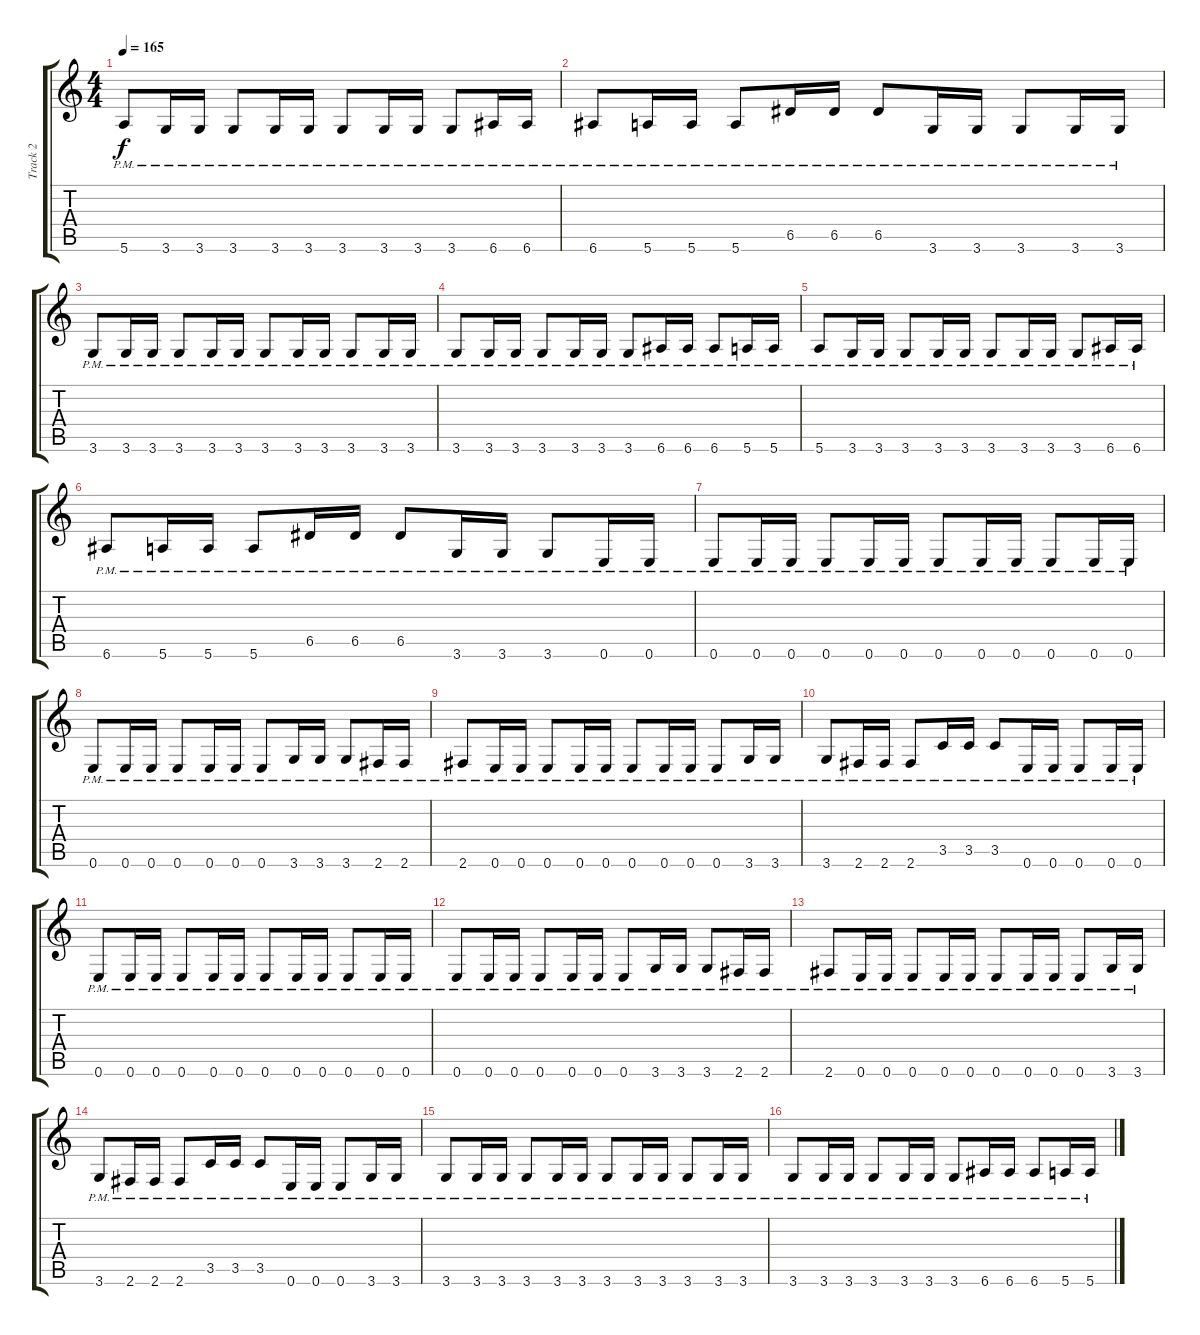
\track ("Track 2" "Track 2") {instrument distortionguitar}
\staff {score tabs}
\tuning (E4 B3 G3 D3 A2 E2) {hide}
\ts (4 4)
\tempo 165
\clef g2
\ks c
5.6{pm}.8{dy f} 3.6{pm}.16 3.6{pm}.16 3.6{pm}.8 3.6{pm}.16 3.6{pm}.16 3.6{pm}.8 3.6{pm}.16 3.6{pm}.16 3.6{pm}.8 6.6{pm}.16 6.6{pm}.16 |
6.6{pm}.8 5.6{pm}.16 5.6{pm}.16 5.6{pm}.8 6.5{pm}.16 6.5{pm}.16 6.5{pm}.8 3.6{pm}.16 3.6{pm}.16 3.6{pm}.8 3.6{pm}.16 3.6{pm}.16 |
3.6{pm}.8 3.6{pm}.16 3.6{pm}.16 3.6{pm}.8 3.6{pm}.16 3.6{pm}.16 3.6{pm}.8 3.6{pm}.16 3.6{pm}.16 3.6{pm}.8 3.6{pm}.16 3.6{pm}.16 |
3.6{pm}.8 3.6{pm}.16 3.6{pm}.16 3.6{pm}.8 3.6{pm}.16 3.6{pm}.16 3.6{pm}.8 6.6{pm}.16 6.6{pm}.16 6.6{pm}.8 5.6{pm}.16 5.6{pm}.16 |
5.6{pm}.8 3.6{pm}.16 3.6{pm}.16 3.6{pm}.8 3.6{pm}.16 3.6{pm}.16 3.6{pm}.8 3.6{pm}.16 3.6{pm}.16 3.6{pm}.8 6.6{pm}.16 6.6{pm}.16 |
6.6{pm}.8 5.6{pm}.16 5.6{pm}.16 5.6{pm}.8 6.5{pm}.16 6.5{pm}.16 6.5{pm}.8 3.6{pm}.16 3.6{pm}.16 3.6{pm}.8 0.6{pm}.16 0.6{pm}.16 |
0.6{pm}.8 0.6{pm}.16 0.6{pm}.16 0.6{pm}.8 0.6{pm}.16 0.6{pm}.16 0.6{pm}.8 0.6{pm}.16 0.6{pm}.16 0.6{pm}.8 0.6{pm}.16 0.6{pm}.16 |
0.6{pm}.8 0.6{pm}.16 0.6{pm}.16 0.6{pm}.8 0.6{pm}.16 0.6{pm}.16 0.6{pm}.8 3.6{pm}.16 3.6{pm}.16 3.6{pm}.8 2.6{pm}.16 2.6{pm}.16 |
2.6{pm}.8 0.6{pm}.16 0.6{pm}.16 0.6{pm}.8 0.6{pm}.16 0.6{pm}.16 0.6{pm}.8 0.6{pm}.16 0.6{pm}.16 0.6{pm}.8 3.6{pm}.16 3.6{pm}.16 |
3.6{pm}.8 2.6{pm}.16 2.6{pm}.16 2.6{pm}.8 3.5{pm}.16 3.5{pm}.16 3.5{pm}.8 0.6{pm}.16 0.6{pm}.16 0.6{pm}.8 0.6{pm}.16 0.6{pm}.16 |
0.6{pm}.8 0.6{pm}.16 0.6{pm}.16 0.6{pm}.8 0.6{pm}.16 0.6{pm}.16 0.6{pm}.8 0.6{pm}.16 0.6{pm}.16 0.6{pm}.8 0.6{pm}.16 0.6{pm}.16 |
0.6{pm}.8 0.6{pm}.16 0.6{pm}.16 0.6{pm}.8 0.6{pm}.16 0.6{pm}.16 0.6{pm}.8 3.6{pm}.16 3.6{pm}.16 3.6{pm}.8 2.6{pm}.16 2.6{pm}.16 |
2.6{pm}.8 0.6{pm}.16 0.6{pm}.16 0.6{pm}.8 0.6{pm}.16 0.6{pm}.16 0.6{pm}.8 0.6{pm}.16 0.6{pm}.16 0.6{pm}.8 3.6{pm}.16 3.6{pm}.16 |
3.6{pm}.8 2.6{pm}.16 2.6{pm}.16 2.6{pm}.8 3.5{pm}.16 3.5{pm}.16 3.5{pm}.8 0.6{pm}.16 0.6{pm}.16 0.6{pm}.8 3.6{pm}.16 3.6{pm}.16 |
3.6{pm}.8 3.6{pm}.16 3.6{pm}.16 3.6{pm}.8 3.6{pm}.16 3.6{pm}.16 3.6{pm}.8 3.6{pm}.16 3.6{pm}.16 3.6{pm}.8 3.6{pm}.16 3.6{pm}.16 |
3.6{pm}.8 3.6{pm}.16 3.6{pm}.16 3.6{pm}.8 3.6{pm}.16 3.6{pm}.16 3.6{pm}.8 6.6{pm}.16 6.6{pm}.16 6.6{pm}.8 5.6{pm}.16 5.6{pm}.16
